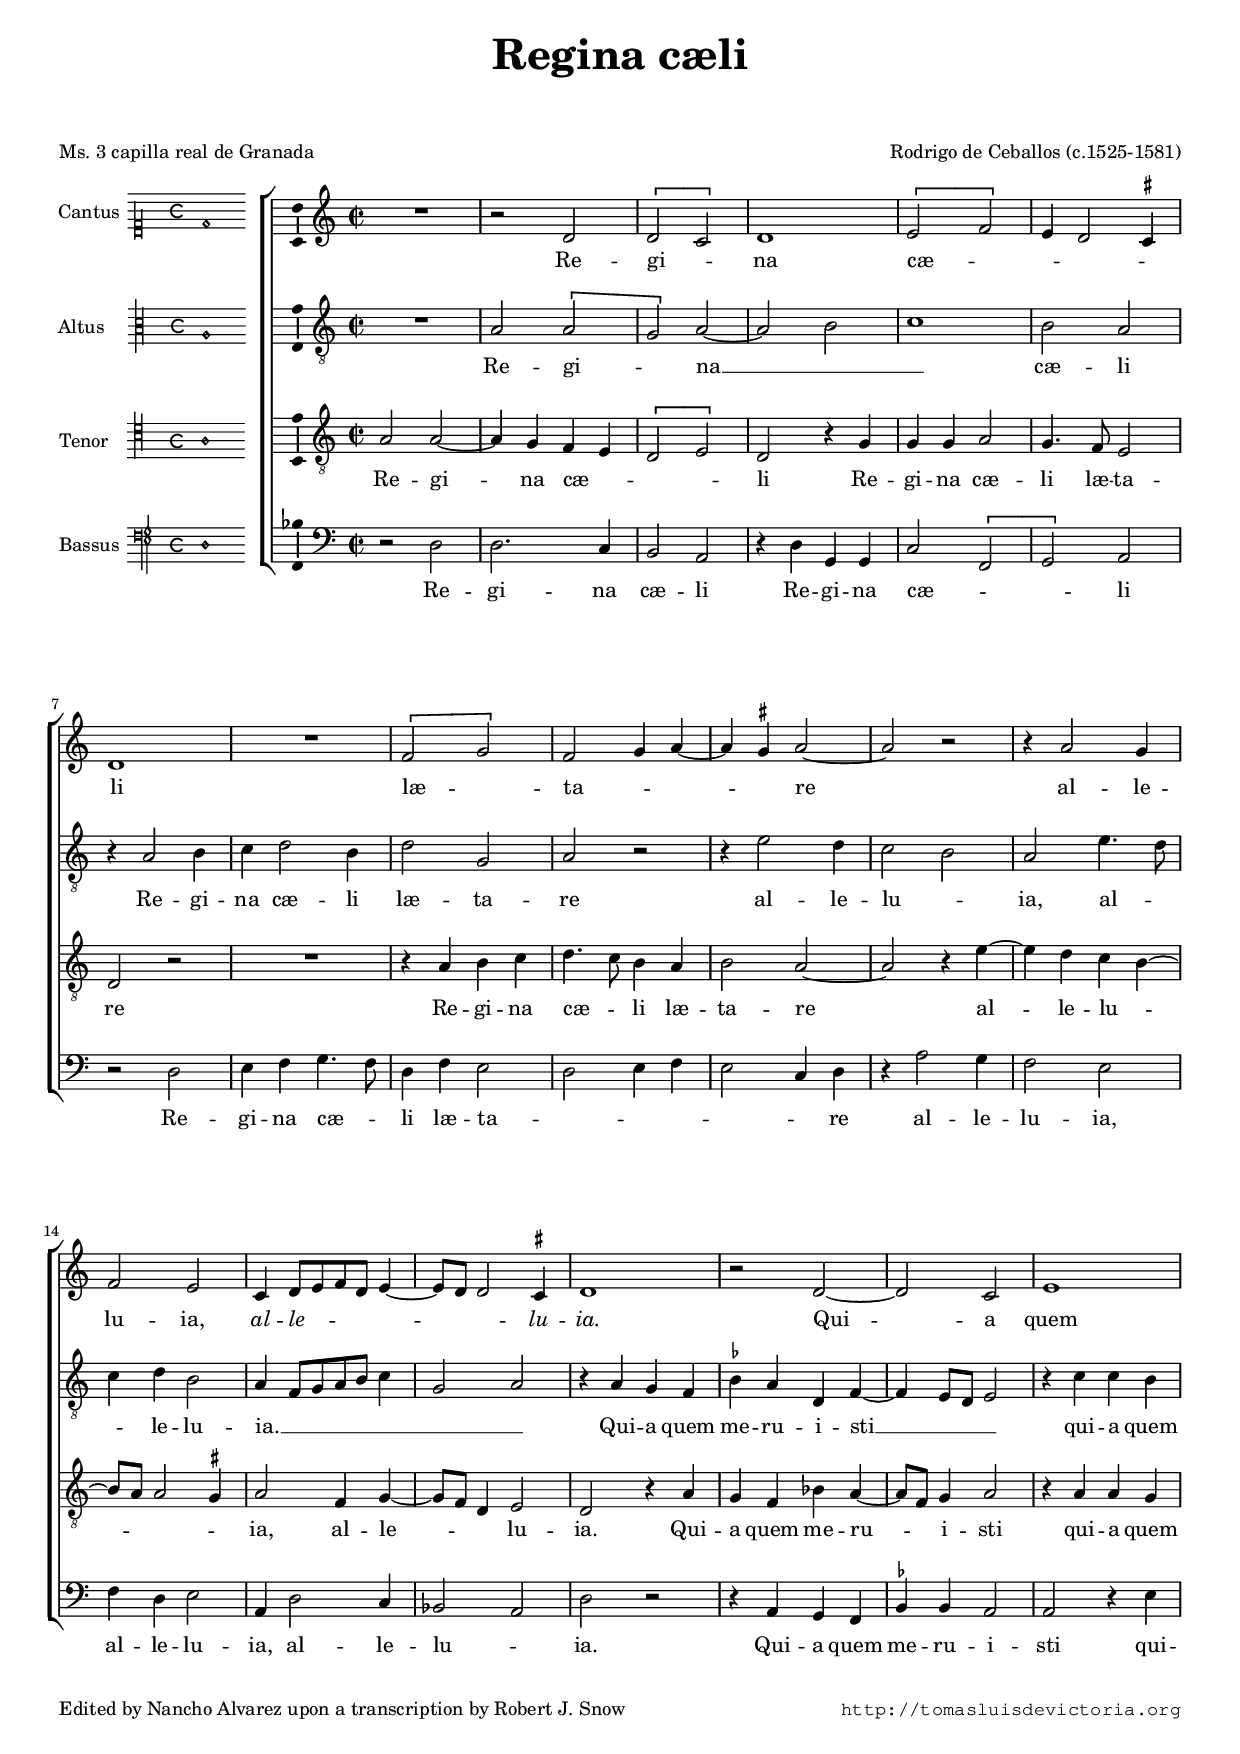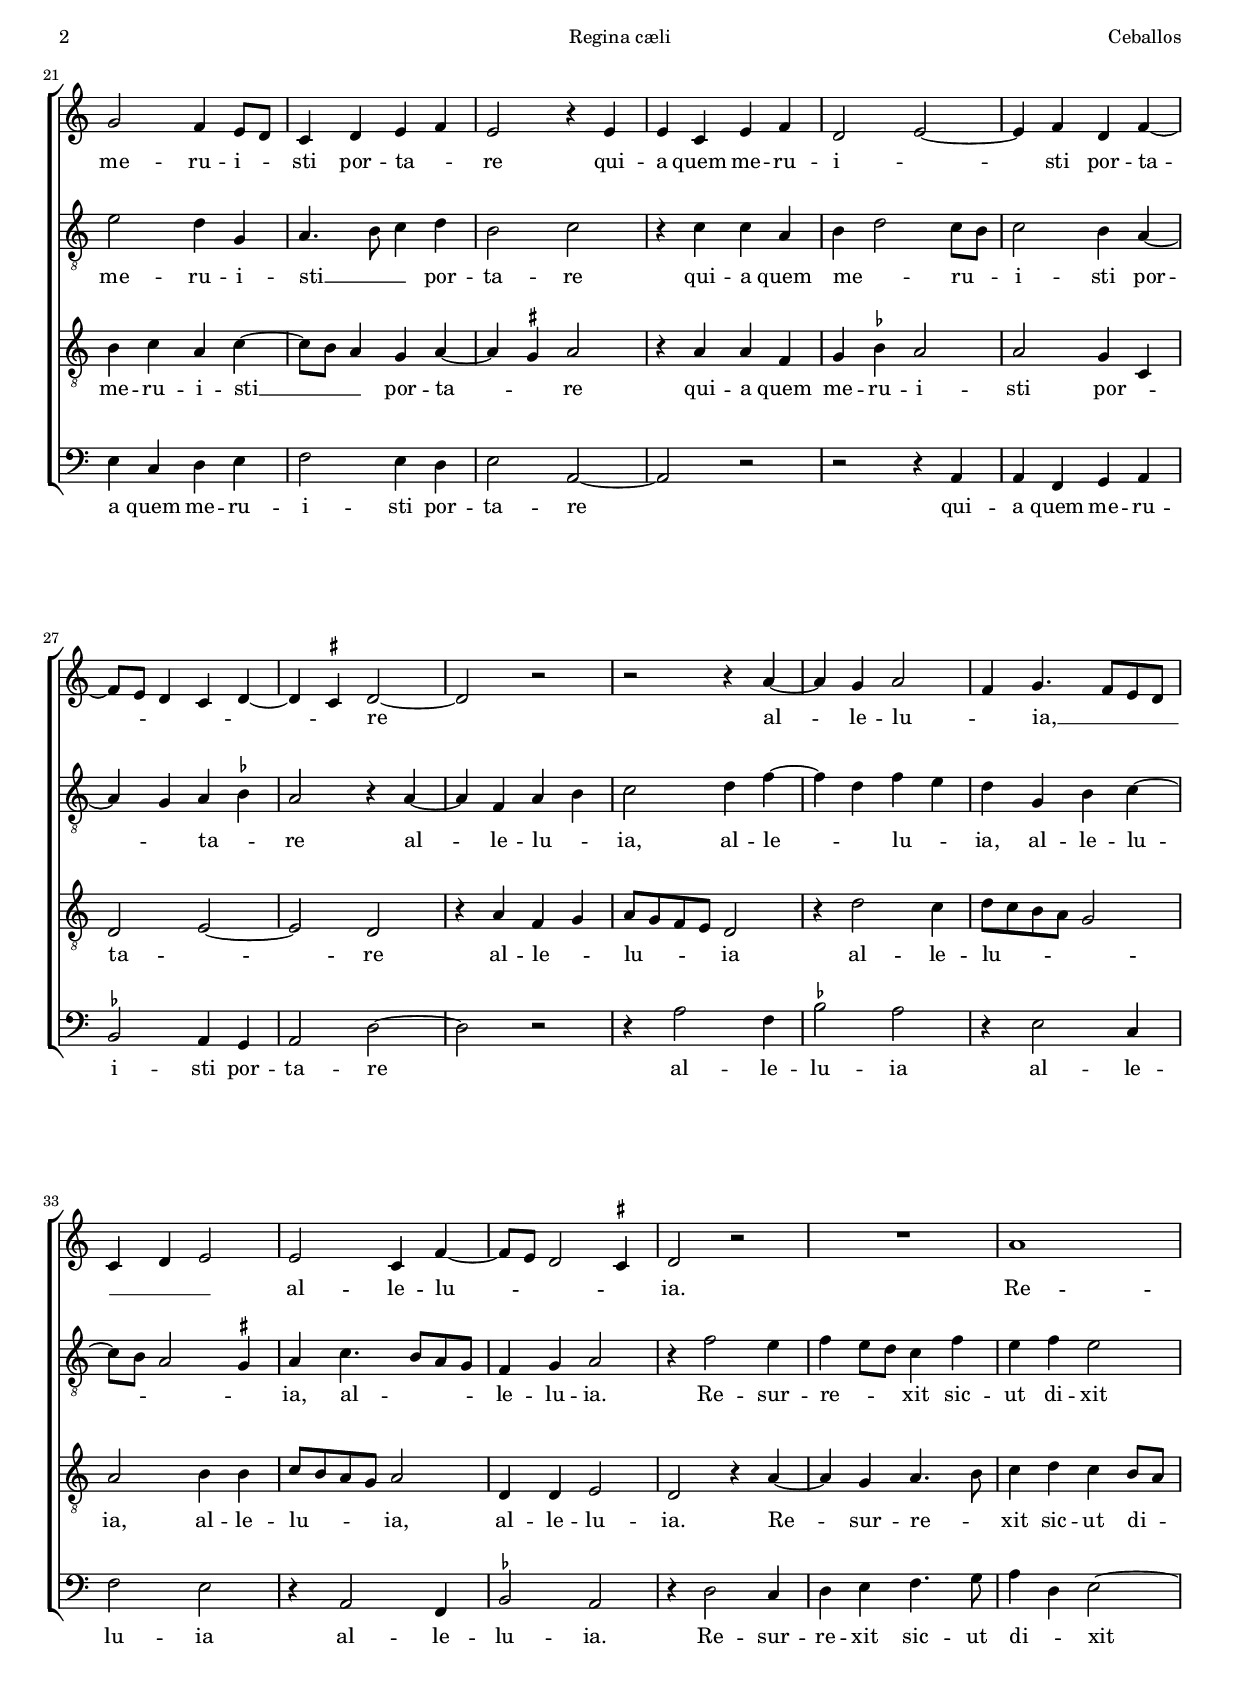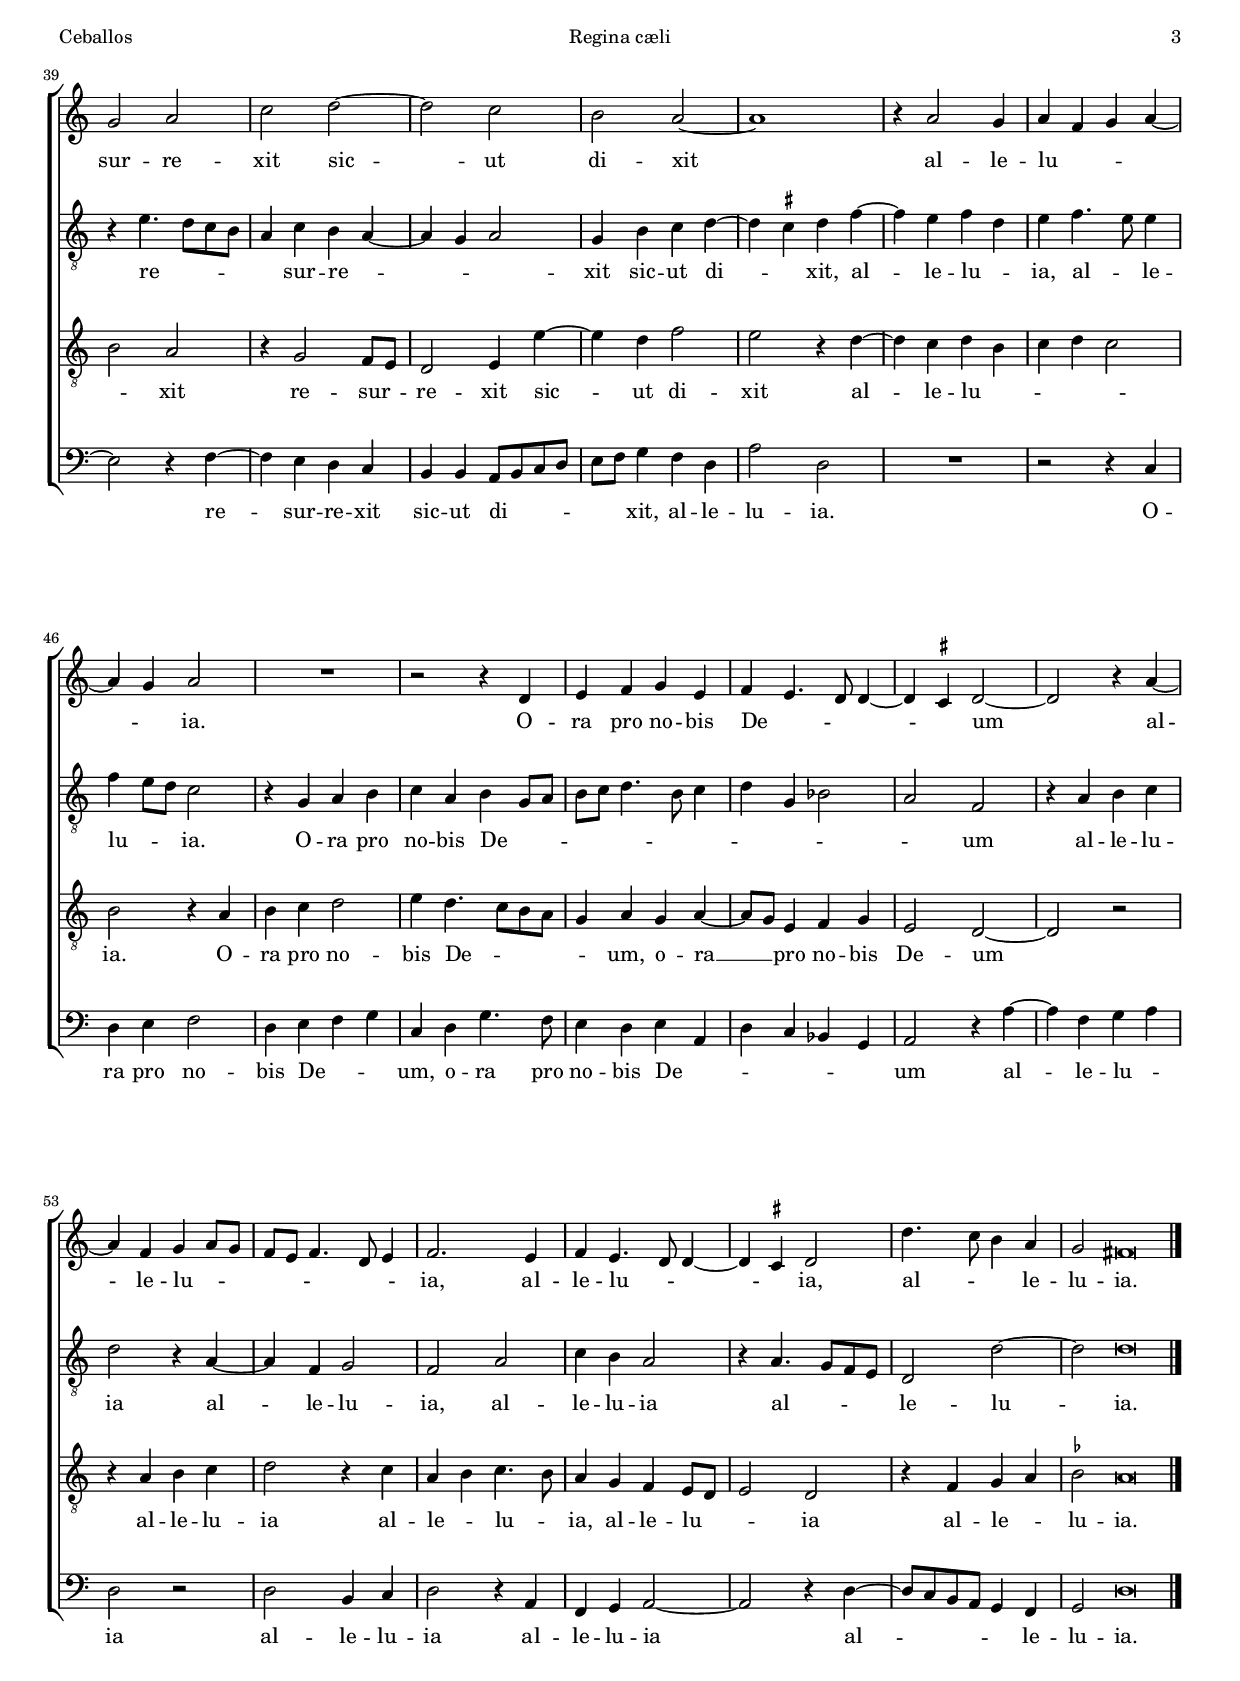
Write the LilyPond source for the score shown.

\version "2.18.0"

#(set-default-paper-size "a4")
#(set-global-staff-size 16.4)
#(ly:set-option 'point-and-click #f)
%mobile -s15.5 -i3.2

italicas=\override LyricText.font-shape = #'italic
rectas=\override LyricText.font-shape = #'upright
ss=\once \set suggestAccidentals = ##t
incipitwidth = 20
mtempo={\tempo 4 = 100}
mtempob={\tempo 4 = 50}
mt=#(define-music-function (parser location offset) (number?) ; move lyric text
      #{ \once \override LyricText.X-offset = -$offset #})

htitle="Regina cæli"
hcomposer="Ceballos"

\header {
	title=\markup{\fontsize #3 "Regina cæli"}
	%subtitle=""
	subsubtitle=\markup{\null \vspace #2 }
	composer="Rodrigo de Ceballos (c.1525-1581)"
        pdfauthor=\composer
	%opus="(-)"
	poet=\markup{"Ms. 3 capilla real de Granada"}
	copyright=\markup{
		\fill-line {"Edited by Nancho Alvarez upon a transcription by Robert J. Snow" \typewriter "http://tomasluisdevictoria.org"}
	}
%	tagline=""
}

global={\key c \major \time 2/2 \skip 1*59
	\bar "|."
}


cantus=\relative c'{
	R1
	r2 d
	\[d c\]
	d1
	\[e2 f\]
	e4 d2 \ss cis4
	d1
	R1
	\[f2 g\]
	f2 g4 a ~
	a \ss gis a2 ~
	a r
	r4 a2 g4
	f2 e
	c4 d8[ e f d] e4 ~
	e8 d d2 \ss cis4
	d1
	r2 d ~
	d c
	e1
	g2 f4 e8 d
	c4 d e f
	e2 r4 e
	e4 c e f
	d2 e ~
	e4 f d f ~
	f8 e d4 c d ~
	d4 \ss cis d2 ~
	d r
	r2 r4 a' ~
	a4 g a2
	f4 g4. f8 e d
	c4 d e2
	e2 c4 f ~
	f8 e d2 \ss cis4
	d2 r
	R1
	a'1
	g2 a
	c d ~
	d c
	b2 a ~
	a1
	r4 a2 g4
	a4 f g a ~
	a g a2
	R1
	r2 r4 d,
	e f g e
	f e4. d8 d4 ~
	d4 \ss cis d2 ~
	d r4 a' ~
	a f g a8 g
	f e f4. d8 e4
	f2. e4
	f e4. d8 d4 ~
	d \ss cis d2
	d'4. c8 b4 a % Snow \ss bes
	g2 \mtempob fis\breve*1/4
}

altus=\relative c'{
	R1
	a2 \[a
	g\] a ~
	a b
	c1
	b2 a
	r4 a2 b4
	c d2 b4
	d2 g,
	a2 r
	r4 e'2 d4
	c2 b
	a e'4. d8
	c4 d b2
	a4 f8[ g a b] c4
	g2 a
	r4 a g f
	\ss bes4 a d, f ~
	f e8 d e2
	r4 c' c b
	e2 d4 g,
	a4. b8 c4 d
	b2 c
	r4 c c a
	b4 d2 c8 b % Snow \ss bes d2 c8 \ss b
	c2 b4 a ~ % Snow \ss bes4
	a4 g a \ss bes
	a2 r4 a ~
	a f a b % Snow \ss bes
	c2 d4 f ~
	f d f e
	d g, b c ~
	c8 b a2 \ss gis4
	a4 c4. b8 a g
	f4 g a2
	r4 f'2 e4
	f4 e8 d c4 f
	e f e2
	r4 e4. d8 c b
	a4 c b a ~
	a g a2 % Snow \ss gis
	g4 b c d ~
	d \ss cis d f ~
	f e f d
	e f4. e8 e4
	f4 e8 d c2
	r4 g a b
	c a b g8 a 
	b c d4. b8 c4
	d g, bes2
	a2 f
	r4 a b c
	d2 r4 a ~
	a4 f g2
	f a
	c4 b a2
	r4 a4. g8 f e
	d2 d' ~
	d d\breve*1/4
}

tenor=\relative c'{
	a2 a ~
	a4 g f e
	\[d2 e\]
	d2 r4 g
	g g a2
	g4. f8 e2
	d r
	R1
	r4 a' b c
	d4. c8 b4 a
	b2 a ~
	a r4 e' ~
	e d c b ~
	b8 a a2 \ss gis4
	a2 f4 g ~
	g8 f d4 e2
	d r4 a'
	g4 f bes a ~
	a8 f g4 a2
	r4 a a g
	b c a c ~
	c8 b a4 g a ~
	a \ss gis a2
	r4 a a f
	g \ss bes a2
	a2 g4 c,
	d2 e ~
	e d
	r4 a' f g
	a8 g f e d2
	r4 d'2 c4
	d8 c b a g2
	a2 b4 b
	c8 b a g a2
	d,4 d e2
	d r4 a' ~
	a g a4. b8
	c4 d c b8a
	b2 a
	r4 g2 f8 e
	d2 e4 e' ~
	e4 d f2
	e r4 d ~
	d c d b
	c d c2
	b r4 a
	b c d2
	e4 d4. c8 b a
	g4 a g a ~
	a8 g e4 f g 
	e2 d ~
	d r
	r4 a' b c
	d2 r4 c
	a b c4. b8
	a4 g f e8d
	e2 d
	r4 f g a
	\ss bes2 a\breve*1/4
}

bassus=\relative c{
	r2 d
	d2. c4
	b2 a
	r4 d g, g
	c2 \[f,
	g\] a
	r2 d
	e4 f g4. f8
	d4 f e2
	d e4 f
	e2 c4 d
	r4 a'2 g4
	f2 e
	f4 d e2
	a,4 d2 c4
	bes2 a
	d r
	r4 a g f
	\ss bes4 bes a2
	a r4 e'
	e c d e
	f2 e4 d
	e2 a, ~
	a r
	r2 r4 a
	a f g a
	\ss bes2 a4 g
	a2 d ~
	d r
	r4 a'2 f4
	\ss bes2 a
	r4 e2 c4
	f2 e
	r4 a,2 f4
	\ss bes2 a
	r4 d2 c4
	d e f4. g8
	a4 d, e2 ~
	e r4 f ~
	f e d c
	b b a8 b c d
	e f g4 f d
	a'2 d,
	R1
	r2 r4 c
	d e f2
	d4 e f g
	c, d g4. f8
	e4 d e a,
	d c bes g
	a2 r4 a' ~
	a f g a
	d,2 r
	d2 b4 c
	d2 r4 a
	f g a2 ~
	a r4 d ~
	d8 c b a g4 f % Snow \ss bes
	g2 d'\breve*1/4
}

textocantus=\lyricmode{
Re -- gi -- _ na cæ -- _ _ _ _ li læ -- _ ta -- _ _ _ re
al -- le -- lu -- ia,
\italicas
al -- le -- _ _ _ _ _ _ lu -- ia.
\rectas
Qui -- a quem me -- ru -- i -- _ sti por -- ta -- _ re
qui -- a quem me -- ru -- i -- _ sti por -- ta -- _ _ _ _ _ re
al -- le -- lu -- _ ia, __ _ _ _ _ _ _ 
al -- le -- lu -- _ _ _ ia.
Re -- sur -- re -- xit sic -- ut di -- xit
al -- le -- lu -- _ _ _ _ ia.
O -- ra pro no -- bis De -- _ _ _ _ um
al -- le -- lu -- _ _ _ _ _ _ _ ia,
al -- le -- lu -- _ _ _ ia,
al -- _ _ le -- lu -- ia.
}

textoaltus=\lyricmode{
Re -- gi -- _ na __ _ _ cæ -- li
Re -- gi -- na cæ -- li læ -- ta -- re
al -- le -- lu -- _ ia,
al -- _ _ le -- lu -- ia. __ _ _ _ _ _ _ _ 
Qui -- a quem me -- ru -- i -- sti __ _ _ _ 
qui -- a quem me -- ru -- i -- sti __ _ _ por -- ta -- re
qui -- a quem me -- _ ru -- _ i -- sti \mt #.5 por -- _ ta -- _ re
al -- le -- lu -- _ ia,
al -- le -- _ lu -- _ ia,
al -- le -- lu -- _ _ _ ia, % al -- le -- lu -- _ _ lu -- ia
al -- _ _ _ le -- lu -- ia.
Re -- sur -- re -- _ _ xit sic -- ut di -- xit
re -- _ _ _ _ sur -- re -- _ _ _ xit sic -- ut di -- _ xit,
al -- le -- lu -- _ ia,
al -- _ le -- lu -- _ _ ia.
O -- ra pro no -- bis De -- _ _ _ _ _ _ _ _ _ _ _ um
al -- le -- lu -- ia
al -- le -- lu -- ia,
al -- le -- lu -- ia
al -- _ _ _ le -- lu -- ia.
}

textotenor=\lyricmode{
Re -- gi -- na cæ -- _ _ _ li
Re -- gi -- na cæ -- li læ -- ta -- re
Re -- gi -- na cæ -- _ li læ -- ta -- re
al -- le -- lu -- _ _ _ _ ia,
al -- le -- _ _ lu -- ia.
Qui -- a quem me -- ru -- _ i -- sti
qui -- a quem me -- ru -- i -- sti __ _ _ por -- ta -- _ re
qui -- a quem me -- ru -- i -- sti \mt #.5 por -- _ ta -- _ re
al -- le -- _ lu -- _ _ _ ia
al -- le -- lu -- _ _ _ _ ia,
al -- le -- lu -- _ _ _ ia,
al -- le -- lu -- ia.
Re -- sur -- re -- _ xit sic -- ut di -- _ _ xit
re -- \mt #.5 sur -- _ re -- xit sic -- ut di -- xit
al -- le -- lu -- _ _ _ _ ia.
O -- ra pro no -- bis De -- _ _ _ _ um,
o -- ra __ _ pro no -- bis De -- um
al -- le -- lu -- ia
al -- le -- _ lu -- _ ia,
al -- le -- lu -- _ _ ia
al -- le -- _ lu -- ia.
}

textobassus=\lyricmode{
Re -- gi -- na cæ -- li
Re -- gi -- na cæ -- _ _ li
Re -- gi -- na cæ -- _ li læ -- ta -- _ _ _ _ _ re
al -- le -- lu -- ia,
al -- le -- lu -- ia,
al -- le -- lu -- _ ia.
Qui -- a quem me -- ru -- i -- sti
qui -- a quem me -- ru -- i -- sti por -- ta -- re
qui -- a quem me -- ru -- i -- sti por -- ta -- re
al -- le -- lu -- ia
al -- le -- lu -- ia
al -- le -- lu -- ia.
Re -- sur -- re -- xit sic -- ut di -- _ xit
re -- sur -- re -- xit sic -- ut di -- _ _ _ _ _ xit,
al -- le -- lu -- ia.
O -- ra pro no -- bis De -- _ _ um,
o -- ra pro no -- bis De -- _ _ _ _ _ um
al -- le -- lu -- _ ia
al -- le -- lu -- ia
al -- le -- lu -- ia
al -- _ _ _ _ le -- lu -- ia.
}


incipitcantus=\markup{
	\score{
		{ 
		\set Staff.instrumentName="Cantus "
		\override NoteHead.style = #'neomensural
		\override Staff.TimeSignature.style = #'neomensural
		\cadenzaOn 
		\clef "petrucci-c1"
		\key c \major
		\time 4/4
                d'1
		} 

	\layout { line-width=\incipitwidth indent = 0 }
	}
}

incipitaltus=\markup{
	\score{
		{ 
		\set Staff.instrumentName="Altus    "
		\override NoteHead.style = #'neomensural 
		\override Staff.TimeSignature.style = #'neomensural
		\cadenzaOn 
		\clef "petrucci-c3"
		\key c \major
		\time 4/4
               a1
		} 
	\layout { line-width=\incipitwidth indent = 0 }
	}
}


incipittenor=\markup{
	\score{
		{ 
		\set Staff.instrumentName="Tenor   "
		\override NoteHead.style = #'neomensural 
		\override Staff.TimeSignature.style = #'neomensural
		\cadenzaOn 
		\clef "petrucci-c4"
		\key c \major
		\time 4/4
                a1
		} 
	\layout { line-width=\incipitwidth indent=0 }
	}
}

incipitbassus=\markup{
	\score{
		{ 
		\set Staff.instrumentName="Bassus "
		\override NoteHead.style = #'neomensural
		\override Staff.TimeSignature.style = #'neomensural
		\cadenzaOn 
		\clef "petrucci-f4"
		\key c \major
		\time 4/4
                d1
		} 
	\layout { line-width=\incipitwidth indent = 0 }
	}
}

%\layout {
%       \context {\Voice
%               \remove Ligature_bracket_engraver
%               \consists Mensural_ligature_engraver
%       }
%       line-width=\incipitwidth
%       indent = 0
%}

\score {\transpose c' c'{
\new ChoirStaff<<

	\new Staff <<\global
	\new Voice="v1" {
		\set Staff.instrumentName=\incipitcantus
		\clef "treble"
		\cantus }
	\new Lyrics \lyricsto "v1" {\textocantus }
	>>

	\new Staff <<\global
	\new Voice="v2" {
		\set Staff.instrumentName=\incipitaltus
		\clef "G_8"
		\altus }
	\new Lyrics \lyricsto "v2" {\textoaltus }
	>>
	
	\new Staff <<\global
	\new Voice="v3" {
		\set Staff.instrumentName=\incipittenor
		\clef "G_8"
		\tenor }
	\new Lyrics \lyricsto "v3" {\textotenor }
	>>

	\new Staff <<\global
	\new Voice="v4" {
		\set Staff.instrumentName=\incipitbassus
		\clef "bass"
		\bassus }
	\new Lyrics \lyricsto "v4" {\textobassus }
	>>
	
>>

	} % transpose

\layout{ 
	\context {\Lyrics 
		\override VerticalAxisGroup.staff-affinity = #UP
		\override VerticalAxisGroup.nonstaff-relatedstaff-spacing =
			#'((basic-distance . 0) (minimum-distance . 0) (padding . 1))
		\override LyricText.font-size = #1.2
		\override LyricHyphen.minimum-distance = #0.5
	}
	\context {\Score 
		tempoHideNote = ##t
		\override BarNumber.padding = #2 
	}
	\context {\Voice 
		%melismaBusyProperties = #'()
		%autoBeaming = ##f
	}
	\context {\Staff 
                %\RemoveEmptyStaves
                %\override VerticalAxisGroup.remove-first = ##t
		\override VerticalAxisGroup.staff-staff-spacing =
			#'((basic-distance . 11) (minimum-distance . 0) (padding . 1))
		\consists Ambitus_engraver 
		\override LigatureBracket.padding = #1
	}
}

%\midi { \mtempo }

}


\paper{
	evenHeaderMarkup=\markup  \fill-line { \fromproperty #'page:page-number-string \htitle \hcomposer }
	oddHeaderMarkup= \markup  \fill-line { \on-the-fly #not-first-page \hcomposer \on-the-fly #not-first-page \htitle \on-the-fly #not-first-page \fromproperty #'page:page-number-string }
	%system-count=20
	%page-count = 8
	ragged-last-bottom = ##f
	indent=3.6\cm
	system-system-spacing =
	#'((basic-distance . 20) (minimum-distance . 0) (padding . 5))
	top-system-spacing = % header
	#'((basic-distance . 8) (minimum-distance . 0) (padding . 0))
	last-bottom-spacing = % footer
	#'((basic-distance . 12) (minimum-distance . 0) (padding . 0))
	markup-system-spacing.padding = #1.5
}
